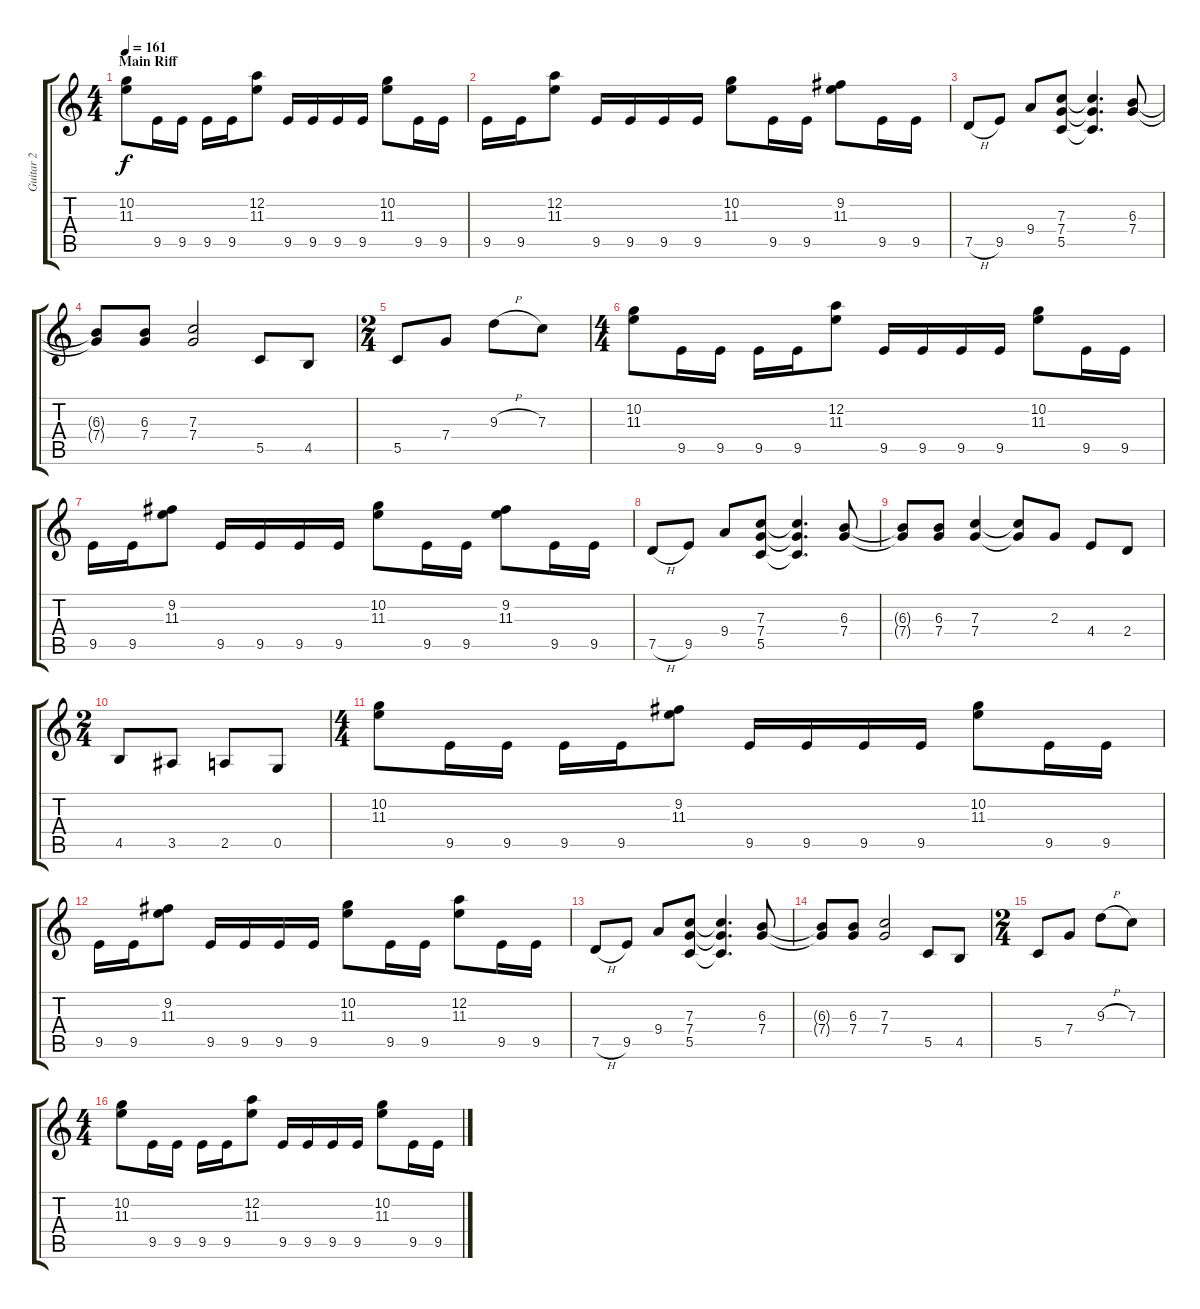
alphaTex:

\track ("Guitar 2" "Guitar 2") {instrument overdrivenguitar}
\staff {score tabs}
\tuning (D4 A3 F3 C3 G2 C2) {hide}
\ts (4 4)
\section ("" "Main Riff")
\tempo 161
\clef g2
\ks c
(10.2 11.3).8{dy f} 9.5.16 9.5.16 9.5.16 9.5.16 (12.2 11.3).8 9.5.16 9.5.16 9.5.16 9.5.16 (10.2 11.3).8 9.5.16 9.5.16 |
9.5.16 9.5.16 (12.2 11.3).8 9.5.16 9.5.16 9.5.16 9.5.16 (10.2 11.3).8 9.5.16 9.5.16 (9.2 11.3).8 9.5.16 9.5.16 |
7.5{h}.8 9.5.8 9.4.8 (7.3 7.4 5.5).8 (7.3{t} 7.4{t} 5.5{t}).4{d} (6.3 7.4).8 |
(6.3{t} 7.4{t}).8 (6.3 7.4).8 (7.3 7.4).2 5.5.8 4.5.8 |
\ts (2 4)
5.5.8 7.4.8 9.3{h}.8 7.3.8 |
\ts (4 4)
(10.2 11.3).8 9.5.16 9.5.16 9.5.16 9.5.16 (12.2 11.3).8 9.5.16 9.5.16 9.5.16 9.5.16 (10.2 11.3).8 9.5.16 9.5.16 |
9.5.16 9.5.16 (9.2 11.3).8 9.5.16 9.5.16 9.5.16 9.5.16 (10.2 11.3).8 9.5.16 9.5.16 (9.2 11.3).8 9.5.16 9.5.16 |
7.5{h}.8 9.5.8 9.4.8 (7.3 7.4 5.5).8 (7.3{t} 7.4{t} 5.5{t}).4{d} (6.3 7.4).8 |
(6.3{t} 7.4{t}).8 (6.3 7.4).8 (7.3 7.4).4 (7.3{t} 7.4{t}).8 2.3.8 4.4.8 2.4.8 |
\ts (2 4)
4.5.8 3.5.8 2.5.8 0.5.8 |
\ts (4 4)
(10.2 11.3).8 9.5.16 9.5.16 9.5.16 9.5.16 (9.2 11.3).8 9.5.16 9.5.16 9.5.16 9.5.16 (10.2 11.3).8 9.5.16 9.5.16 |
9.5.16 9.5.16 (9.2 11.3).8 9.5.16 9.5.16 9.5.16 9.5.16 (10.2 11.3).8 9.5.16 9.5.16 (12.2 11.3).8 9.5.16 9.5.16 |
7.5{h}.8 9.5.8 9.4.8 (7.3 7.4 5.5).8 (7.3{t} 7.4{t} 5.5{t}).4{d} (6.3 7.4).8 |
(6.3{t} 7.4{t}).8 (6.3 7.4).8 (7.3 7.4).2 5.5.8 4.5.8 |
\ts (2 4)
5.5.8 7.4.8 9.3{h}.8 7.3.8 |
\ts (4 4)
(10.2 11.3).8 9.5.16 9.5.16 9.5.16 9.5.16 (12.2 11.3).8 9.5.16 9.5.16 9.5.16 9.5.16 (10.2 11.3).8 9.5.16 9.5.16
